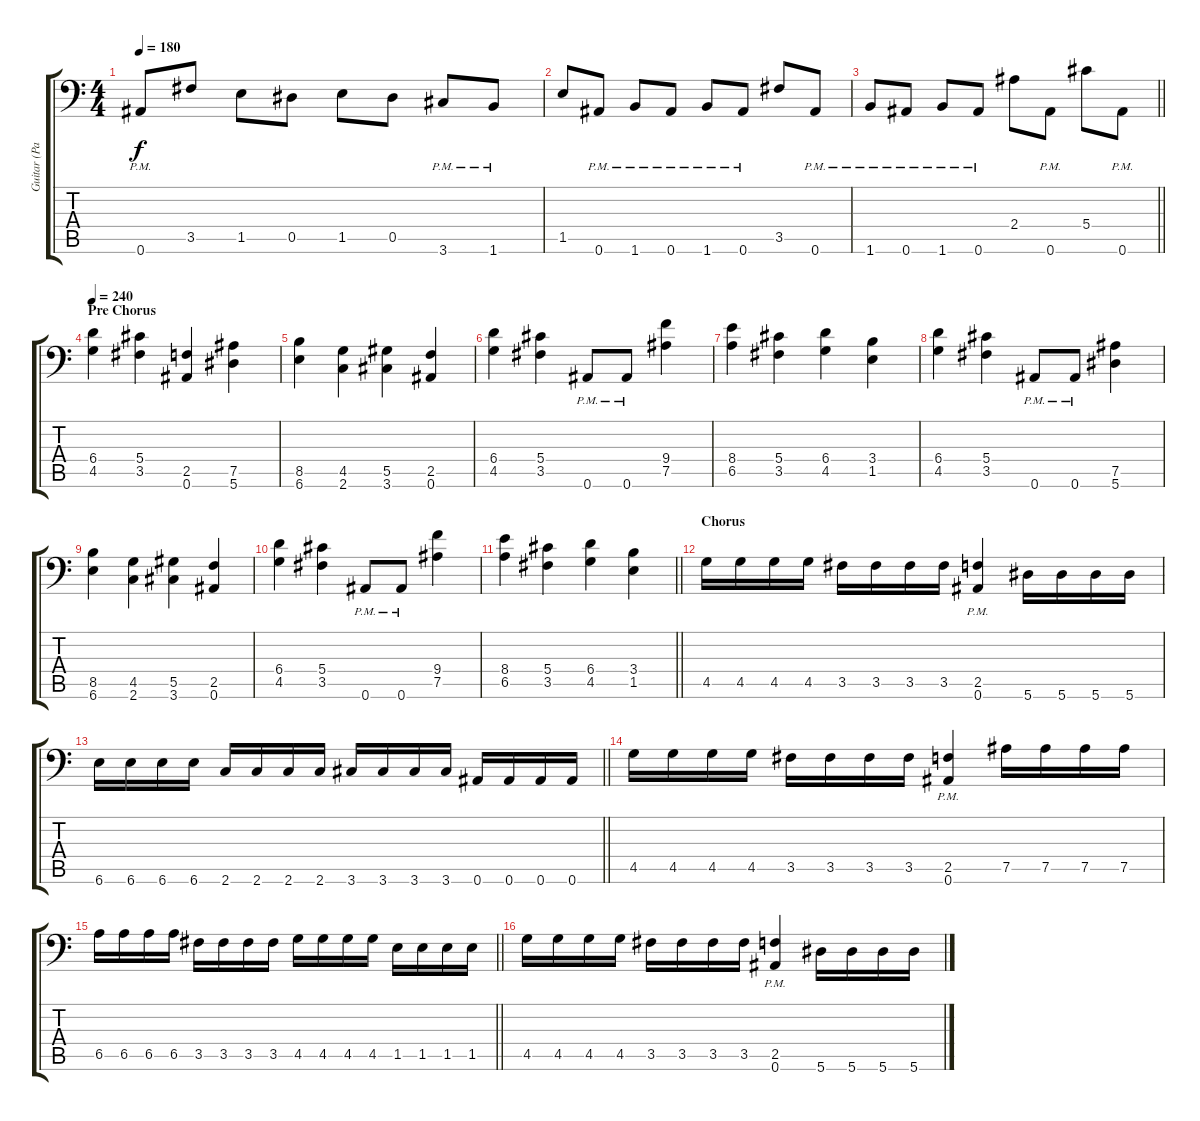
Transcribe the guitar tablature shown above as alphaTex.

\track ("Guitar (Patt)" "Guitar (Pa") {instrument distortionguitar}
\staff {score tabs}
\tuning (Bb3 F3 Db3 Ab2 Eb2 Bb1) {hide}
\ts (4 4)
\tempo 180
\clef f4
\ks c
0.6{pm}.8{dy f} 3.5.8 1.5.8 0.5.8 1.5.8 0.5.8 3.6{pm}.8 1.6{pm}.8 |
1.5.8 0.6{pm}.8 1.6{pm}.8 0.6{pm}.8 1.6{pm}.8 0.6{pm}.8 3.5.8 0.6{pm}.8 |
\barLineRight lightlight
1.6{pm}.8 0.6{pm}.8 1.6{pm}.8 0.6{pm}.8 2.4.8 0.6{pm}.8 5.4.8 0.6{pm}.8 |
\section ("" "Pre Chorus")
\tempo 240
(6.4 4.5).4 (5.4 3.5).4 (2.5 0.6).4 (7.5 5.6).4 |
(8.5 6.6).4 (4.5 2.6).4 (5.5 3.6).4 (2.5 0.6).4 |
(6.4 4.5).4 (5.4 3.5).4 0.6{pm}.8 0.6{pm}.8 (9.4 7.5).4 |
(8.4 6.5).4 (5.4 3.5).4 (6.4 4.5).4 (3.4 1.5).4 |
(6.4 4.5).4 (5.4 3.5).4 0.6{pm}.8 0.6{pm}.8 (7.5 5.6).4 |
(8.5 6.6).4 (4.5 2.6).4 (5.5 3.6).4 (2.5 0.6).4 |
(6.4 4.5).4 (5.4 3.5).4 0.6{pm}.8 0.6{pm}.8 (9.4 7.5).4 |
\barLineRight lightlight
(8.4 6.5).4 (5.4 3.5).4 (6.4 4.5).4 (3.4 1.5).4 |
\section ("" "Chorus")
4.5.16 4.5.16 4.5.16 4.5.16 3.5.16 3.5.16 3.5.16 3.5.16 (2.5{pm} 0.6{pm}).4 5.6.16 5.6.16 5.6.16 5.6.16 |
\barLineRight lightlight
6.6.16 6.6.16 6.6.16 6.6.16 2.6.16 2.6.16 2.6.16 2.6.16 3.6.16 3.6.16 3.6.16 3.6.16 0.6.16 0.6.16 0.6.16 0.6.16 |
4.5.16 4.5.16 4.5.16 4.5.16 3.5.16 3.5.16 3.5.16 3.5.16 (2.5{pm} 0.6{pm}).4 7.5.16 7.5.16 7.5.16 7.5.16 |
\barLineRight lightlight
6.5.16 6.5.16 6.5.16 6.5.16 3.5.16 3.5.16 3.5.16 3.5.16 4.5.16 4.5.16 4.5.16 4.5.16 1.5.16 1.5.16 1.5.16 1.5.16 |
4.5.16 4.5.16 4.5.16 4.5.16 3.5.16 3.5.16 3.5.16 3.5.16 (2.5{pm} 0.6{pm}).4 5.6.16 5.6.16 5.6.16 5.6.16
